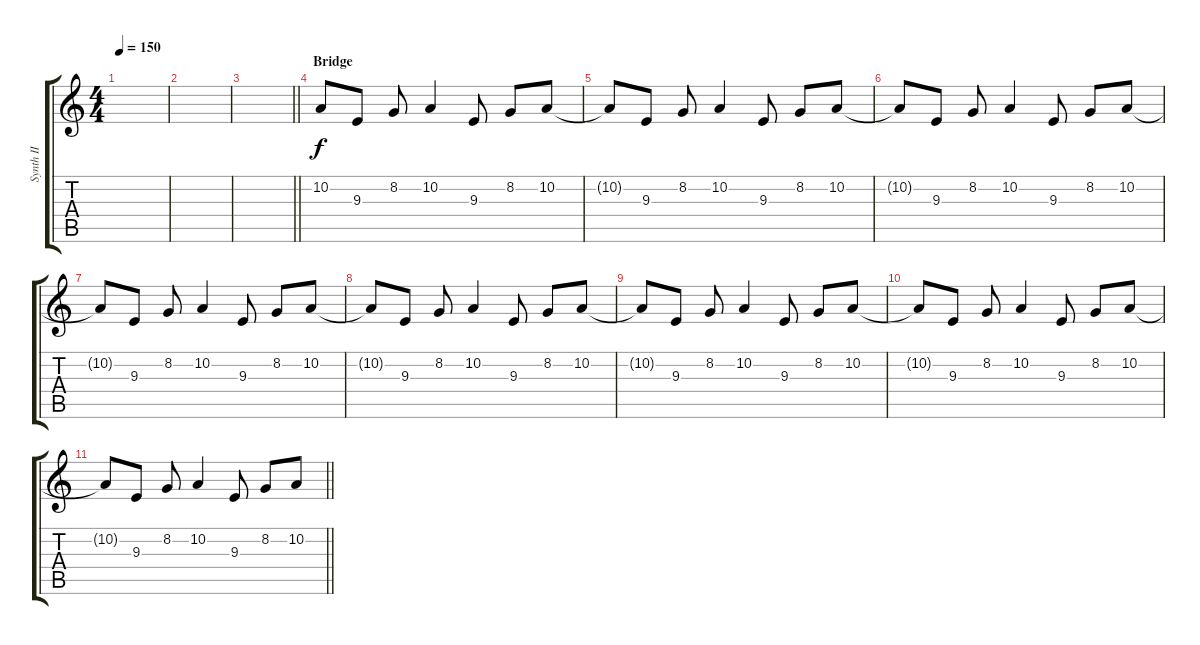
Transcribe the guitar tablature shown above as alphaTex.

\track ("Synth II" "Synth II") {instrument pad1newage}
\staff {score tabs}
\tuning (E4 B3 G3 D3 A2 E2) {hide}
\ts (4 4)
\tempo 150
\clef g2
\ks c
|
|
\barLineRight lightlight
|
\section ("" "Bridge")
10.2.8 9.3.8 8.2.8 10.2.4 9.3.8 8.2.8 10.2.8 |
10.2{t}.8 9.3.8 8.2.8 10.2.4 9.3.8 8.2.8 10.2.8 |
10.2{t}.8 9.3.8 8.2.8 10.2.4 9.3.8 8.2.8 10.2.8 |
10.2{t}.8 9.3.8 8.2.8 10.2.4 9.3.8 8.2.8 10.2.8 |
10.2{t}.8 9.3.8 8.2.8 10.2.4 9.3.8 8.2.8 10.2.8 |
10.2{t}.8 9.3.8 8.2.8 10.2.4 9.3.8 8.2.8 10.2.8 |
10.2{t}.8 9.3.8 8.2.8 10.2.4 9.3.8 8.2.8 10.2.8 |
\barLineRight lightlight
10.2{t}.8 9.3.8 8.2.8 10.2.4 9.3.8 8.2.8 10.2.8
